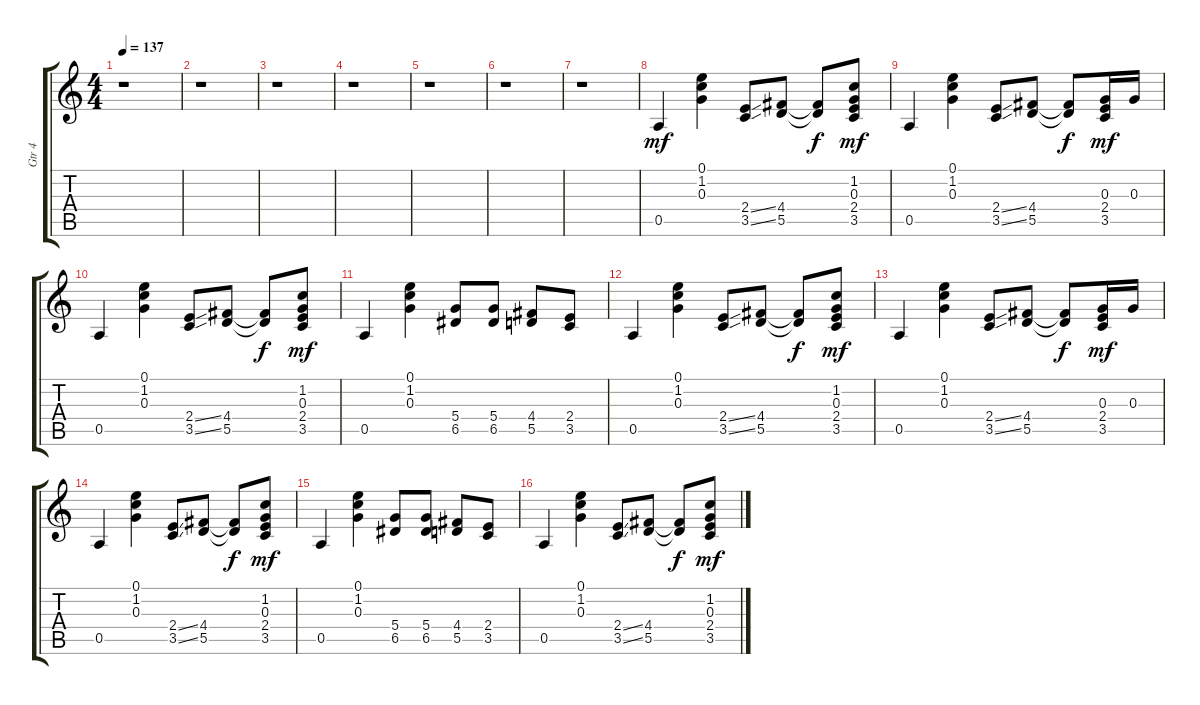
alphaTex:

\track ("Gtr 4" "Gtr 4") {instrument overdrivenguitar}
\staff {score tabs}
\tuning (E4 B3 G3 D3 A2 E2) {hide}
\ts (4 4)
\tempo 137
\clef g2
\ks c
r.1{dy fff} |
r.1 |
r.1 |
r.1 |
r.1 |
r.1 |
r.1 |
0.5.4{dy mf} (0.1 1.2 0.3).4 (2.4{ss} 3.5{ss}).8 (4.4 5.5).8 (4.4{t} 5.5{t}).8{dy f} (1.2 0.3 2.4 3.5).8{dy mf} |
0.5.4 (0.1 1.2 0.3).4 (2.4{ss} 3.5{ss}).8 (4.4 5.5).8 (4.4{t} 5.5{t}).8{dy f} (0.3 2.4 3.5).16{dy mf} 0.3.16 |
0.5.4 (0.1 1.2 0.3).4 (2.4{ss} 3.5{ss}).8 (4.4 5.5).8 (4.4{t} 5.5{t}).8{dy f} (1.2 0.3 2.4 3.5).8{dy mf} |
0.5.4 (0.1 1.2 0.3).4 (5.4 6.5).8 (5.4 6.5).8 (4.4 5.5).8 (2.4 3.5).8 |
0.5.4 (0.1 1.2 0.3).4 (2.4{ss} 3.5{ss}).8 (4.4 5.5).8 (4.4{t} 5.5{t}).8{dy f} (1.2 0.3 2.4 3.5).8{dy mf} |
0.5.4 (0.1 1.2 0.3).4 (2.4{ss} 3.5{ss}).8 (4.4 5.5).8 (4.4{t} 5.5{t}).8{dy f} (0.3 2.4 3.5).16{dy mf} 0.3.16 |
0.5.4 (0.1 1.2 0.3).4 (2.4{ss} 3.5{ss}).8 (4.4 5.5).8 (4.4{t} 5.5{t}).8{dy f} (1.2 0.3 2.4 3.5).8{dy mf} |
0.5.4 (0.1 1.2 0.3).4 (5.4 6.5).8 (5.4 6.5).8 (4.4 5.5).8 (2.4 3.5).8 |
0.5.4 (0.1 1.2 0.3).4 (2.4{ss} 3.5{ss}).8 (4.4 5.5).8 (4.4{t} 5.5{t}).8{dy f} (1.2 0.3 2.4 3.5).8{dy mf}
